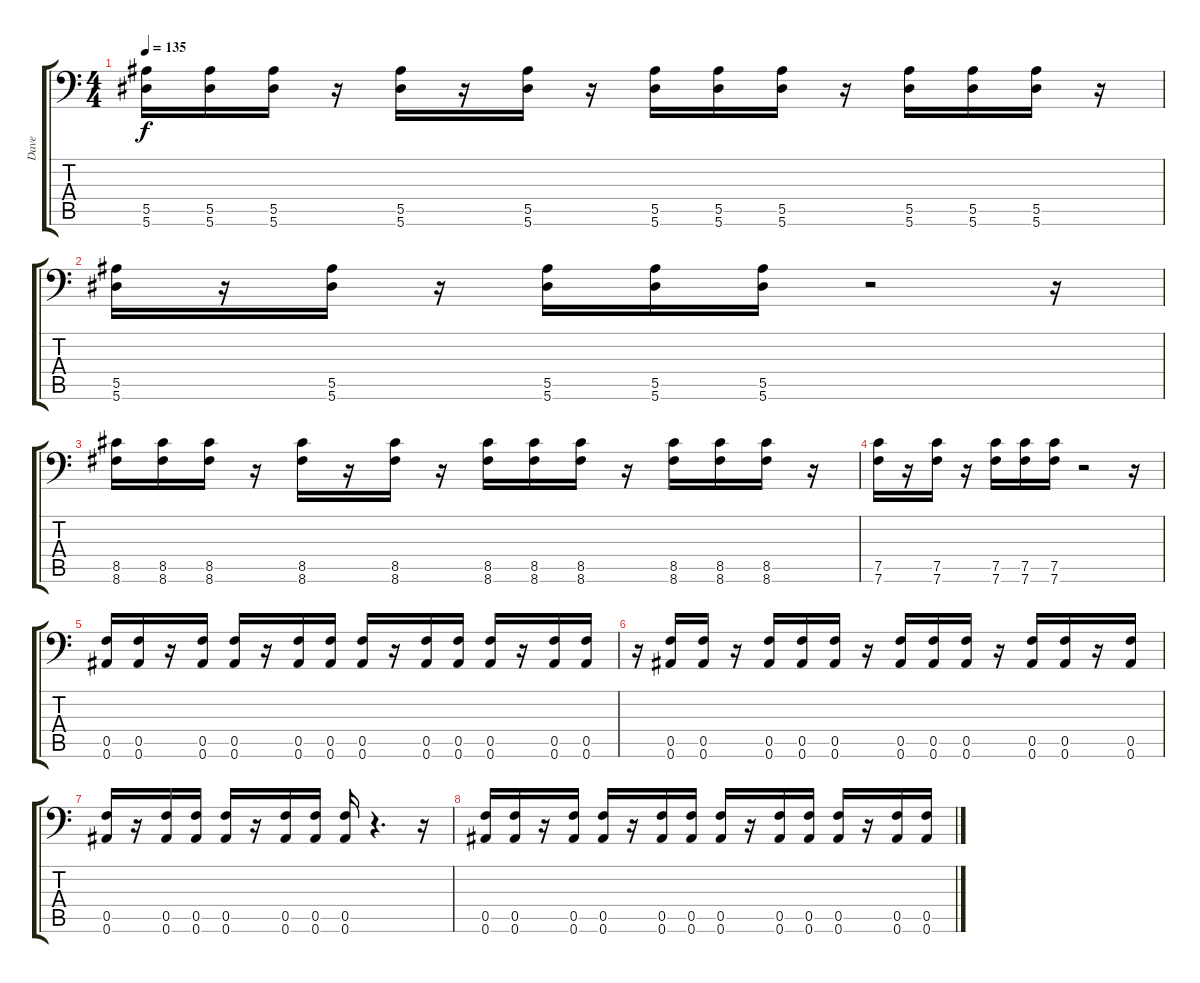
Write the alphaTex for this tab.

\track ("Dave" "Dave") {instrument distortionguitar}
\staff {score tabs}
\tuning (C4 G3 Eb3 Bb2 F2 Bb1) {hide}
\ts (4 4)
\tempo 135
\clef f4
\ks c
(5.5 5.6).16{dy f} (5.5 5.6).16 (5.5 5.6).16 r.16 (5.5 5.6).16 r.16 (5.5 5.6).16 r.16 (5.5 5.6).16 (5.5 5.6).16 (5.5 5.6).16 r.16 (5.5 5.6).16 (5.5 5.6).16 (5.5 5.6).16 r.16 |
(5.5 5.6).16 r.16 (5.5 5.6).16 r.16 (5.5 5.6).16 (5.5 5.6).16 (5.5 5.6).16 r.2 r.16 |
(8.5 8.6).16 (8.5 8.6).16 (8.5 8.6).16 r.16 (8.5 8.6).16 r.16 (8.5 8.6).16 r.16 (8.5 8.6).16 (8.5 8.6).16 (8.5 8.6).16 r.16 (8.5 8.6).16 (8.5 8.6).16 (8.5 8.6).16 r.16 |
(7.5 7.6).16 r.16 (7.5 7.6).16 r.16 (7.5 7.6).16 (7.5 7.6).16 (7.5 7.6).16 r.2 r.16 |
(0.5 0.6).16 (0.5 0.6).16 r.16 (0.5 0.6).16 (0.5 0.6).16 r.16 (0.5 0.6).16 (0.5 0.6).16 (0.5 0.6).16 r.16 (0.5 0.6).16 (0.5 0.6).16 (0.5 0.6).16 r.16 (0.5 0.6).16 (0.5 0.6).16 |
r.16 (0.5 0.6).16 (0.5 0.6).16 r.16 (0.5 0.6).16 (0.5 0.6).16 (0.5 0.6).16 r.16 (0.5 0.6).16 (0.5 0.6).16 (0.5 0.6).16 r.16 (0.5 0.6).16 (0.5 0.6).16 r.16 (0.5 0.6).16 |
(0.5 0.6).16 r.16 (0.5 0.6).16 (0.5 0.6).16 (0.5 0.6).16 r.16 (0.5 0.6).16 (0.5 0.6).16 (0.5 0.6).16 r.4{d} r.16 |
(0.5 0.6).16 (0.5 0.6).16 r.16 (0.5 0.6).16 (0.5 0.6).16 r.16 (0.5 0.6).16 (0.5 0.6).16 (0.5 0.6).16 r.16 (0.5 0.6).16 (0.5 0.6).16 (0.5 0.6).16 r.16 (0.5 0.6).16 (0.5 0.6).16
